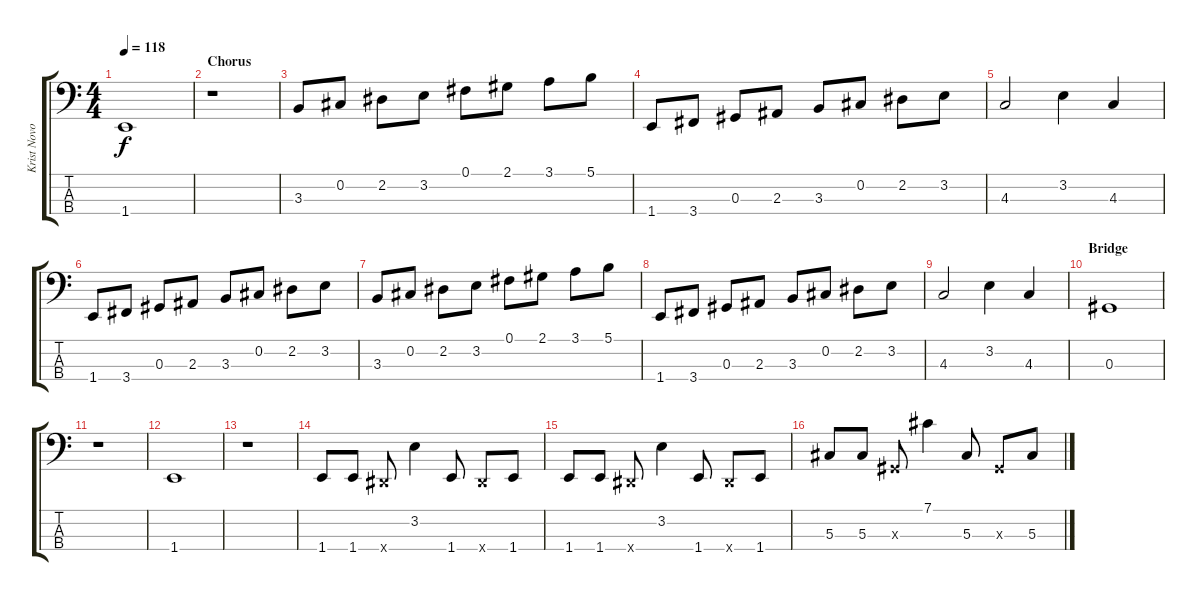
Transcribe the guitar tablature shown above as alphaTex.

\track ("Krist Novoselic - Acoustic Bass" "Krist Novo") {instrument acousticbass}
\staff {score tabs}
\tuning (Gb2 Db2 Ab1 Eb1) {hide}
\ts (4 4)
\tempo 118
\clef f4
\ks c
1.4.1{dy f} |
\section ("" "Chorus")
r.1 |
3.3.8 0.2.8 2.2.8 3.2.8 0.1.8 2.1.8 3.1.8 5.1.8 |
1.4.8 3.4.8 0.3.8 2.3.8 3.3.8 0.2.8 2.2.8 3.2.8 |
4.3.2 3.2.4 4.3.4 |
1.4.8 3.4.8 0.3.8 2.3.8 3.3.8 0.2.8 2.2.8 3.2.8 |
3.3.8 0.2.8 2.2.8 3.2.8 0.1.8 2.1.8 3.1.8 5.1.8 |
1.4.8 3.4.8 0.3.8 2.3.8 3.3.8 0.2.8 2.2.8 3.2.8 |
4.3.2 3.2.4 4.3.4 |
\section ("" "Bridge")
0.3.1 |
r.1 |
1.4.1 |
r.1 |
1.4.8 1.4.8 0.4{x}.8 3.2.4 1.4.8 0.4{x}.8 1.4.8 |
1.4.8 1.4.8 0.4{x}.8 3.2.4 1.4.8 0.4{x}.8 1.4.8 |
5.3.8 5.3.8 0.3{x}.8 7.1.4 5.3.8 0.3{x}.8 5.3.8
